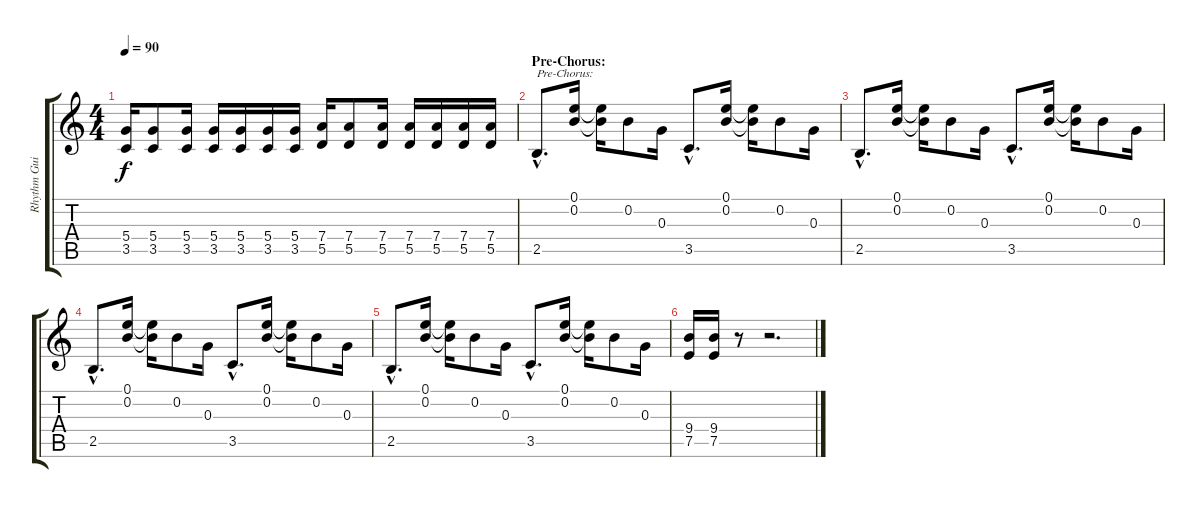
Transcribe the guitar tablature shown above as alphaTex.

\track ("Rhythm Guitar 2" "Rhythm Gui") {instrument distortionguitar}
\staff {score tabs}
\tuning (E4 B3 G3 D3 A2 E2) {hide}
\ts (4 4)
\tempo 90
\clef g2
\ks c
(5.4 3.5).16{dy f} (5.4 3.5).8 (5.4 3.5).16 (5.4 3.5).16 (5.4 3.5).16 (5.4 3.5).16 (5.4 3.5).16 (7.4 5.5).16 (7.4 5.5).8 (7.4 5.5).16 (7.4 5.5).16 (7.4 5.5).16 (7.4 5.5).16 (7.4 5.5).16 |
\section ("" "Pre-Chorus:")
2.5{hac}.8{d txt "Pre-Chorus:"} (0.1 0.2).16 (0.1{t} 0.2{t}).16 0.2.8 0.3.16 3.5{hac}.8{d} (0.1 0.2).16 (0.1{t} 0.2{t}).16 0.2.8 0.3.16 |
2.5{hac}.8{d} (0.1 0.2).16 (0.1{t} 0.2{t}).16 0.2.8 0.3.16 3.5{hac}.8{d} (0.1 0.2).16 (0.1{t} 0.2{t}).16 0.2.8 0.3.16 |
2.5{hac}.8{d} (0.1 0.2).16 (0.1{t} 0.2{t}).16 0.2.8 0.3.16 3.5{hac}.8{d} (0.1 0.2).16 (0.1{t} 0.2{t}).16 0.2.8 0.3.16 |
2.5{hac}.8{d} (0.1 0.2).16 (0.1{t} 0.2{t}).16 0.2.8 0.3.16 3.5{hac}.8{d} (0.1 0.2).16 (0.1{t} 0.2{t}).16 0.2.8 0.3.16 |
(9.4 7.5).16 (9.4 7.5).16 r.8 r.2{d}
